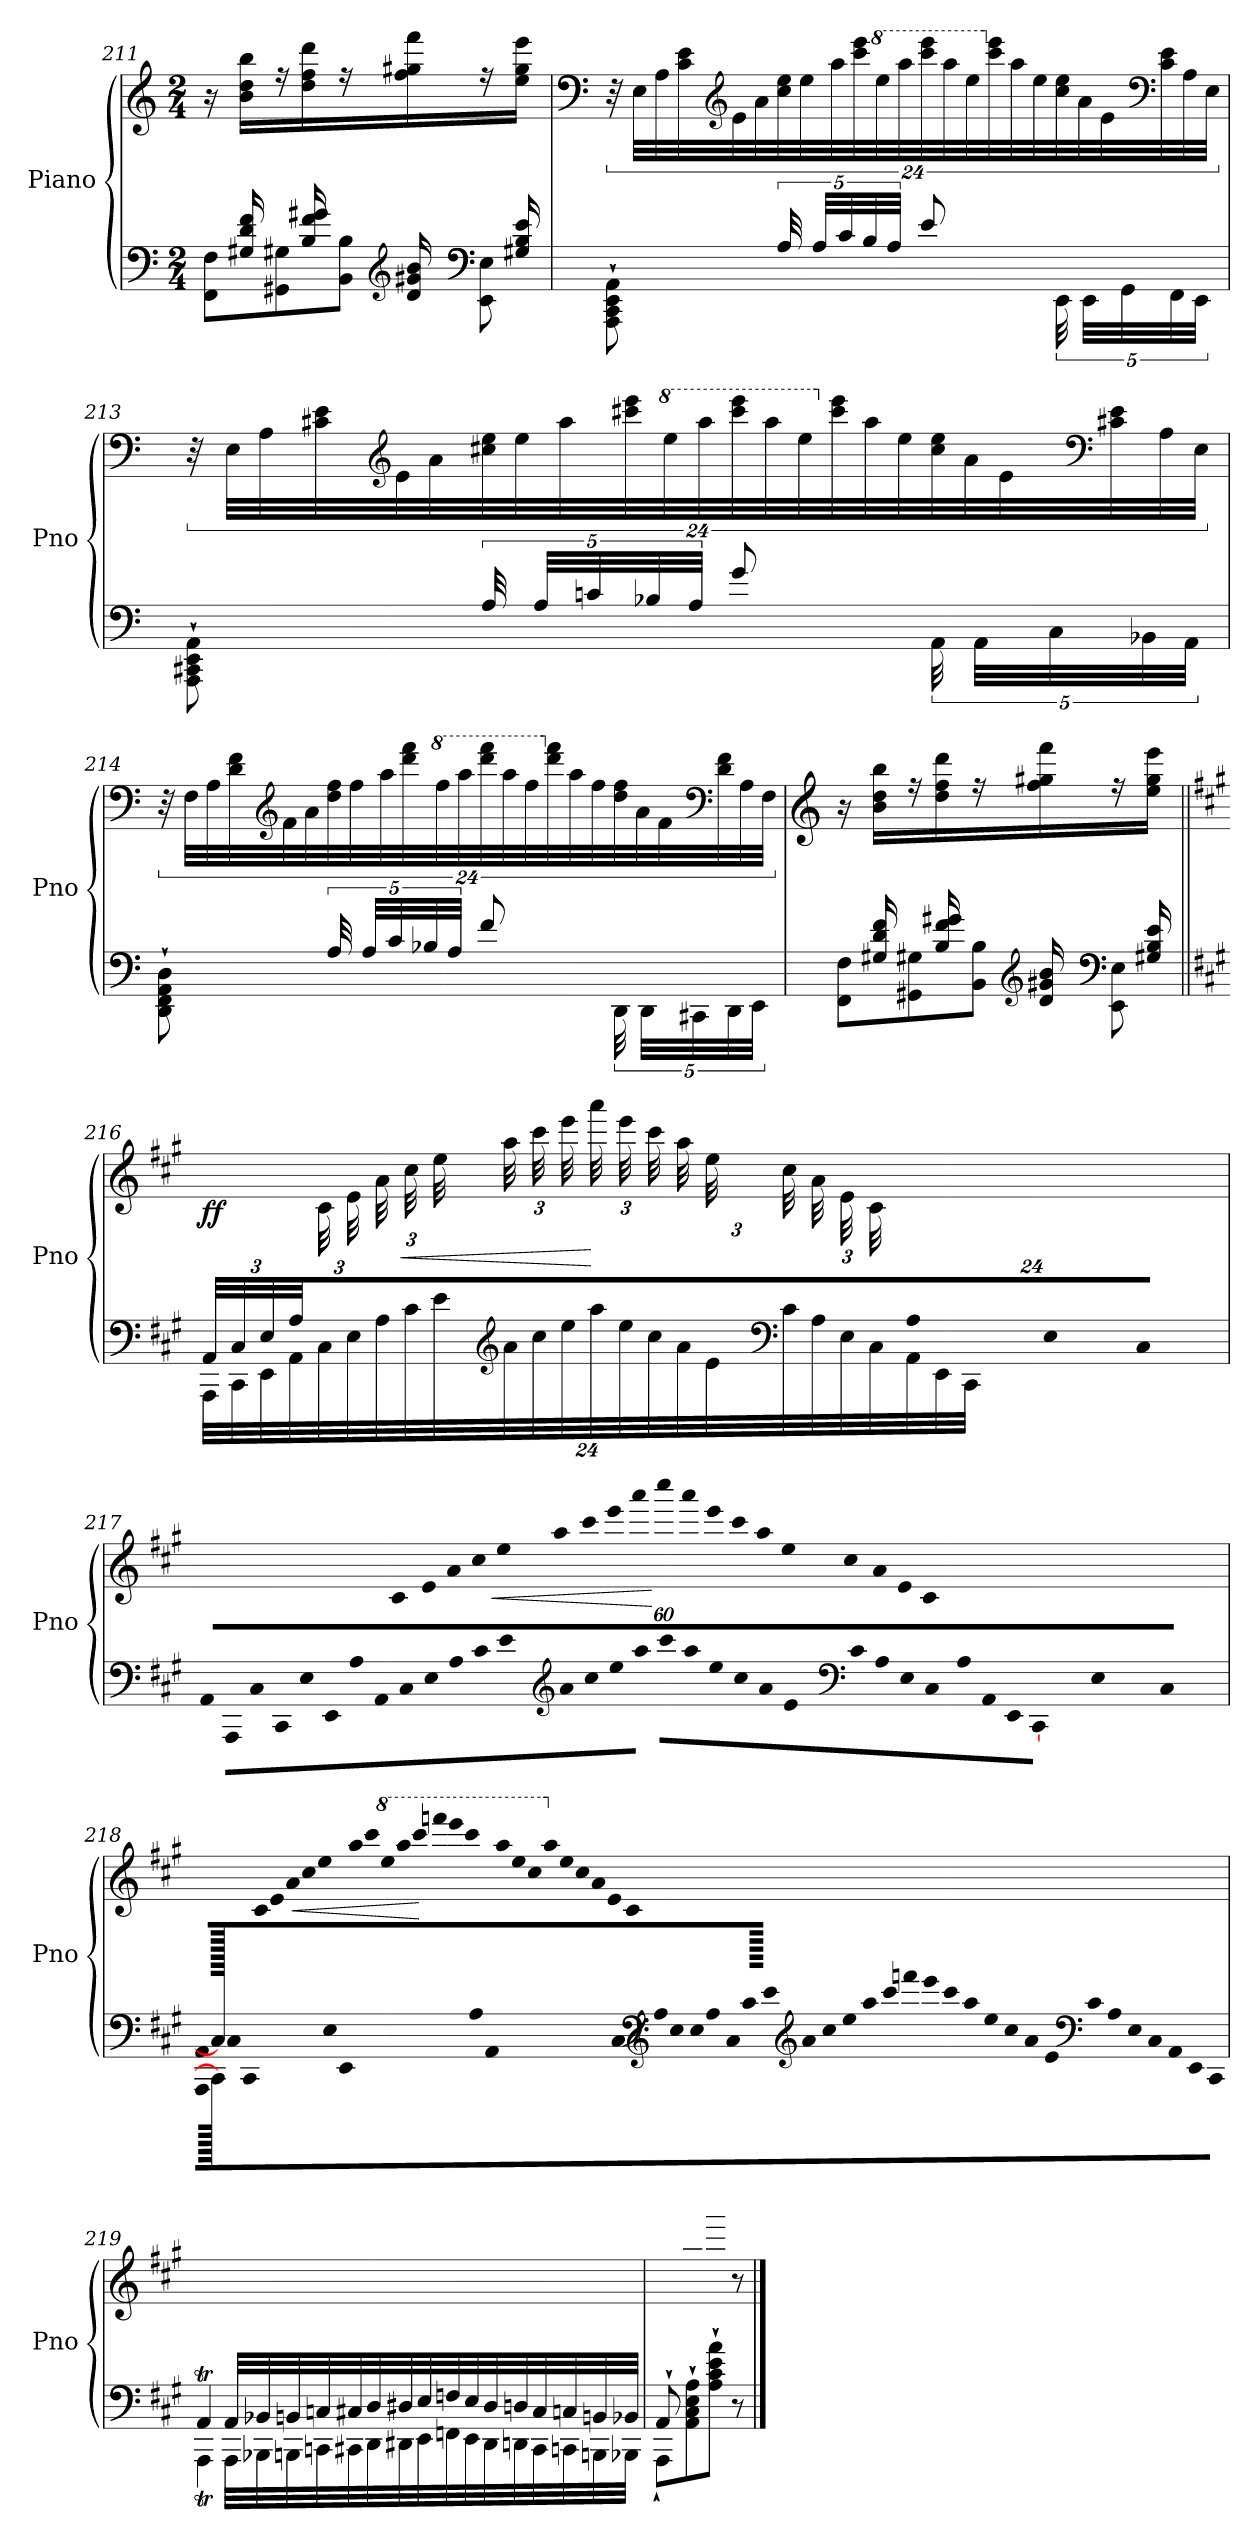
**kern	**kern	**dynam
*part1	*part1	*part1
*staff2	*staff1	*staff1/2
*I"Piano	*	*
*I'Pno	*	*
*clefF4	*clefG2	*
*k[]	*k[]	*
*M2/4	*M2/4	*
=211	=211	=211
*^	*	*
8FF\ 8F\L	16ryy	16r	.
.	16G#X/ 16d/ 16f/	16b\ 16dd\ 16bb\LL	.
8GG#X\ 8G#X\	16ryy	16r	.
.	16B/ 16f/ 16g#X/	16dd\ 16ff\ 16ddd\	.
8BB\ 8B\J	16ryy	16r	.
*clefG2	*	*	*
.	16d/ 16g#X/ 16b/	16ff\ 16gg#X\ 16fff\	.
*clefF4	*	*	*
8EE\ 8E\	16ryy	16r	.
.	16G#X/ 16B/ 16e/	16ee\ 16gg#\ 16eee\JJ	.
*v	*v	*	*
!!LO:LB:g=z
=212	=212	=212
*	*clefF4	*
8AAA\` 8CC\` 8EE\` 8AA\`	48r	.
.	48E\LLL	.
.	48A\	.
*	*Xbrackettup	*
.	48c\ 48e\	.
*	*clefG2	*
.	48e\	.
.	48a\	.
40A/	48cc\ 48ee\	.
.	48ee\	.
40A/LLL	.	.
.	48aa\	.
40c/	.	.
.	48ccc\ 48eee\	.
40B/	.	.
*	*8va	*
.	48eee\	.
40A/JJJ	.	.
.	48aaa\	.
8e/	48cccc\ 48eeee\	.
.	48aaa\	.
.	48eee\	.
*	*X8va	*
.	48ccc\ 48eee\	.
.	48aa\	.
.	48ee\	.
40EE\	48cc\ 48ee\	.
.	48a\	.
40EE\LLL	.	.
.	48e\	.
40GG\	.	.
*	*clefF4	*
.	48c\ 48e\	.
40FF\	.	.
.	48A\	.
40EE\JJJ	.	.
.	48E\JJJ	.
!!LO:LB:g=z
=213	=213	=213
*	*brackettup	*
8AAA\` 8CC#X\` 8EE\` 8AA\`	48r	.
.	48E\LLL	.
.	48A\	.
*	*Xbrackettup	*
.	48c#X\ 48e\	.
*	*clefG2	*
.	48e\	.
.	48a\	.
40A/	48cc#X\ 48ee\	.
.	48ee\	.
40A/LLL	.	.
.	48aa\	.
40cn/	.	.
.	48ccc#X\ 48eee\	.
40B-X/	.	.
*	*8va	*
.	48eee\	.
40A/JJJ	.	.
.	48aaa\	.
8g/	48cccc#\ 48eeee\	.
.	48aaa\	.
.	48eee\	.
*	*X8va	*
.	48ccc#\ 48eee\	.
.	48aa\	.
.	48ee\	.
40AA\	48cc#\ 48ee\	.
.	48a\	.
40AA\LLL	.	.
.	48e\	.
40C\	.	.
*	*clefF4	*
.	48c#X\ 48e\	.
40BB-X\	.	.
.	48A\	.
40AA\JJJ	.	.
.	48E\JJJ	.
!!LO:PB:g=z
=214	=214	=214
*	*brackettup	*
8DD\` 8FF\` 8AA\` 8D\`	48r	.
.	48F\LLL	.
.	48A\	.
*	*Xbrackettup	*
.	48d\ 48f\	.
*	*clefG2	*
.	48f\	.
.	48a\	.
40A/	48dd\ 48ff\	.
.	48ff\	.
40A/LLL	.	.
.	48aa\	.
40c/	.	.
.	48ddd\ 48fff\	.
40B-X/	.	.
*	*8va	*
.	48fff\	.
40A/JJJ	.	.
.	48aaa\	.
8f/	48dddd\ 48ffff\	.
.	48aaa\	.
.	48fff\	.
*	*X8va	*
.	48ddd\ 48fff\	.
.	48aa\	.
.	48ff\	.
40DD\	48dd\ 48ff\	.
.	48a\	.
40DD\LLL	.	.
.	48f\	.
40CC#X\	.	.
*	*clefF4	*
.	48d\ 48f\	.
40DD\	.	.
.	48A\	.
40EE\JJJ	.	.
.	48F\JJJ	.
=215	=215	=215
*	*clefG2	*
*^	*	*
8FF\ 8F\L	16ryy	16r	.
.	16G#X/ 16d/ 16f/	16b\ 16dd\ 16bb\LL	.
8GG#X\ 8G#X\	16ryy	16r	.
.	16B/ 16f/ 16g#X/	16dd\ 16ff\ 16ddd\	.
8BB\ 8B\J	16ryy	16r	.
*clefG2	*	*	*
.	16d/ 16g#X/ 16b/	16ff\ 16gg#X\ 16fff\	.
*clefF4	*	*	*
8EE\ 8E\	16ryy	16r	.
.	16G#X/ 16B/ 16e/	16ee\ 16gg#\ 16eee\JJ	.
!!LO:PB:g=z
=216||	=216||	=216||	=216||
*k[f#c#g#]	*	*k[f#c#g#]	*
*Xbrackettup	*	*	*
!	!	!	!LO:DY:b
48AA/LLL	48AAA\LLL	12ryy	ff
48C#/	48CC#\	.	.
48E/	48EE\	.	.
48A/	48AA\	.	.
48%17ryy	48C#\	48c#\	.
.	48E\	48e\	.
.	48A\	48a\	.
!	!	!	!LO:HP:b
.	48c#\	48cc#\	<
.	48e\	48ee\	.
*clefG2	*	*	*
.	48a\	48aa\	.
.	48cc#\	48ccc#\	.
.	48ee\	48eee\	.
.	48aa\	48aaa\	[
.	48ee\	48eee\	.
.	48cc#\	48ccc#\	.
.	48a\	48aa\	.
.	48e\	48ee\	.
*clefF4	*	*	*
.	48c#\	48cc#\	.
.	48A\	48a\	.
.	48E\	48e\	.
.	48C#\	48c#\	.
48A/	48AA\	16ryy	.
48E/	48EE\	.	.
48C#/JJJ	48CC#\JJJ	.	.
!!LO:LB:g=z
=217	=217	=217	=217
*Xtuplet	*	*	*
!LO:N:vis=32	!	!	!
1920%37AA/LLL	960ryy	480%37ryy	.
!	!LO:N:vis=32	!	!
.	1920%37AAA\LLL	.	.
!LO:N:vis=32	!	!	!
1920%37C#/	.	.	.
!	!LO:N:vis=32	!	!
.	1920%37CC#\	.	.
!LO:N:vis=32	!	!	!
1920%37E/	.	.	.
!	!LO:N:vis=32	!	!
.	1920%37EE\	.	.
!LO:N:vis=32	!	!	!
1920%37A/	.	.	.
!	!LO:N:vis=32	!	!
.	1920%37AA\	.	.
*	*	*Xtuplet	*
!	!	!LO:N:vis=32	!
1920%703ryy	.	1920%37c#\	.
!	!LO:N:vis=32	!	!
.	1920%37C#\	.	.
!	!	!LO:N:vis=32	!
.	.	1920%37e\	.
!	!LO:N:vis=32	!	!
.	1920%37E\	.	.
!	!	!LO:N:vis=32	!
.	.	1920%37a\	.
!	!LO:N:vis=32	!	!
.	1920%37A\	.	.
!	!	!LO:N:vis=32	!
.	.	1920%37cc#\	.
!	!LO:N:vis=32	!	!
.	1920%37c#\	.	.
!	!	!LO:N:vis=32	!LO:HP:b
.	.	1920%37ee\	<
!	!LO:N:vis=32	!	!
.	1920%37e\	.	.
!	!	!LO:N:vis=32	!
.	.	1920%37aa\	.
*clefG2	*	*	*
!	!LO:N:vis=32	!	!
.	1920%37a\	.	.
!	!	!LO:N:vis=32	!
.	.	1920%37ccc#\	.
!	!LO:N:vis=32	!	!
.	1920%37cc#\	.	.
!	!	!LO:N:vis=32	!
.	.	1920%37eee\	.
!	!LO:N:vis=32	!	!
.	1920%37ee\	.	.
!	!	!LO:N:vis=32	!
.	.	1920%37aaa\	.
!	!LO:N:vis=32	!	!
.	1920%37aa\JJJ	.	.
!	!	!LO:N:vis=32	!
.	.	1920%37cccc#\	[
!	!LO:N:vis=32	!	!
.	1920%37ccc#\LLL	.	.
!	!	!LO:N:vis=32	!
.	.	1920%37aaa\	.
!	!LO:N:vis=32	!	!
.	1920%37aa\	.	.
!	!	!LO:N:vis=32	!
.	.	1920%37eee\	.
!	!LO:N:vis=32	!	!
.	1920%37ee\	.	.
!	!	!LO:N:vis=32	!
.	.	1920%37ccc#\	.
!	!LO:N:vis=32	!	!
.	1920%37cc#\	.	.
!	!	!LO:N:vis=32	!
.	.	1920%37aa\	.
!	!LO:N:vis=32	!	!
.	1920%37a\	.	.
!	!	!LO:N:vis=32	!
.	.	1920%37ee\	.
!	!LO:N:vis=32	!	!
.	1920%37e\	.	.
!	!	!LO:N:vis=32	!
.	.	1920%37cc#\	.
*clefF4	*	*	*
!	!LO:N:vis=32	!	!
.	1920%37c#\	.	.
!	!	!LO:N:vis=32	!
.	.	1920%37a\	.
!	!LO:N:vis=32	!	!
.	1920%37A\	.	.
!	!	!LO:N:vis=32	!
.	.	1920%37e\	.
!	!LO:N:vis=32	!	!
.	1920%37E\	.	.
!	!	!LO:N:vis=32	!
.	.	1920%37c#\	.
!	!LO:N:vis=32	!	!
.	1920%37C#\	.	.
!LO:N:vis=32	!	!	!
1920%37A/	.	1920%109ryy	.
!	!LO:N:vis=32	!	!
.	1920%37AA\	.	.
!LO:N:vis=32	!	!	!
1920%37E/	.	.	.
!	!LO:N:vis=32	!	!
.	1920%37EE\	.	.
[384%7C#/JJJ	.	.	.
.	[640%11CC#\JJJ	.	.
!!LO:LB:g=z
=218	=218	=218	=218
!LO:N:vis=32	!LO:N:vis=32	!	!
640%11AA/LLL	640%11AAA\LLL	160%11ryy	.
960C#/]	480CC#\]	.	.
!LO:N:vis=32	!	!	!
640%11C#/	.	.	.
!	!LO:N:vis=32	!	!
.	640%11CC#\	.	.
!LO:N:vis=32	!	!	!
640%11E/	.	.	.
!	!LO:N:vis=32	!	!
.	640%11EE\	.	.
!LO:N:vis=32	!	!	!
640%11A/	.	.	.
!	!LO:N:vis=32	!	!
.	640%11AA\	.	.
!	!	!LO:N:vis=32	!
.	.	640%11c#\	.
480%181ryy	.	.	.
!	!LO:N:vis=32	!	!
.	640%11C#\	.	.
!	!	!LO:N:vis=32	!
.	.	640%11e\	.
!	!LO:N:vis=32	!	!
.	640%11E\	.	.
!	!	!LO:N:vis=32	!
.	.	640%11a\	.
!	!LO:N:vis=32	!	!
.	640%11A\	.	.
!	!	!LO:N:vis=32	!LO:HP:b
.	.	640%11cc#\	<
!	!LO:N:vis=32	!	!
.	640%11c#\	.	.
!	!	!LO:N:vis=32	!
.	.	640%11ee\	.
!	!LO:N:vis=32	!	!
.	640%11e\	.	.
*clefG2	*	*	*
!	!	!LO:N:vis=32	!
.	.	640%11aa\	.
!	!LO:N:vis=32	!	!
.	640%11a\	.	.
!	!	!LO:N:vis=32	!
.	.	640%11ccc#\	.
!	!LO:N:vis=32	!	!
.	640%11cc#\	.	.
*	*	*8va	*
!	!	!LO:N:vis=32	!
.	.	640%11eee\	.
!	!LO:N:vis=32	!	!
.	640%11ee\	.	.
!	!	!LO:N:vis=32	!
.	.	640%11aaa\	.
!	!LO:N:vis=32	!	!
.	640%11aa\	.	.
!	!	!LO:N:vis=32	!
.	.	640%11cccc#\	.
!	!LO:N:vis=32	!	!
.	640%11ccc#\	.	.
!	!	!LO:N:vis=32	!
.	.	640%11ffffn\	[
!	!LO:N:vis=32	!	!
.	640%11fffn\	.	.
!	!	!LO:N:vis=32	!
.	.	640%11eeee\	.
!	!LO:N:vis=32	!	!
.	640%11eee\	.	.
!	!	!LO:N:vis=32	!
.	.	640%11cccc#\	.
!	!LO:N:vis=32	!	!
.	640%11ccc#\	.	.
!	!	!LO:N:vis=32	!
.	.	640%11aaa\	.
!	!LO:N:vis=32	!	!
.	640%11aa\	.	.
!	!	!LO:N:vis=32	!
.	.	640%11eee\	.
!	!LO:N:vis=32	!	!
.	640%11ee\	.	.
!	!	!LO:N:vis=32	!
.	.	640%11ccc#\	.
!	!LO:N:vis=32	!	!
.	640%11cc#\	.	.
*	*	*X8va	*
!	!	!LO:N:vis=32	!
.	.	640%11aa\	.
!	!LO:N:vis=32	!	!
.	640%11a\	.	.
!	!	!LO:N:vis=32	!
.	.	640%11ee\	.
!	!LO:N:vis=32	!	!
.	640%11e\	.	.
*clefF4	*	*	*
!	!	!LO:N:vis=32	!
.	.	640%11cc#\	.
!	!LO:N:vis=32	!	!
.	640%11c#\	.	.
!	!	!LO:N:vis=32	!
.	.	640%11a\	.
!	!LO:N:vis=32	!	!
.	640%11A\	.	.
!	!	!LO:N:vis=32	!
.	.	640%11e\	.
!	!LO:N:vis=32	!	!
.	640%11E\	.	.
!	!	!LO:N:vis=32	!
.	.	640%11c#\	.
!	!LO:N:vis=32	!	!
.	640%11C#\	.	.
!LO:N:vis=32	!	!	!
640%11A/	.	1920%103ryy	.
!	!LO:N:vis=32	!	!
.	640%11AA\	.	.
!LO:N:vis=32	!	!	!
640%11E/	.	.	.
!	!LO:N:vis=32	!	!
.	640%11EE\	.	.
!LO:N:vis=32	!	!	!
640%11C#/JJJ	.	.	.
!	!LO:N:vis=32	!	!
.	640%11CC#\JJJ	.	.
480ryy	.	.	.
!!LO:LB:g=z
=219	=219	=219	=219
6AAT/	6AAAT\	2ryy	.
48AA/LLL	48AAA\LLL	.	.
48BB-X/	48BBB-X\	.	.
48BBn/	48BBBn\	.	.
48Cn/	48CCn\	.	.
48C#X/	48CC#X\	.	.
48D/	48DD\	.	.
48D#X/	48DD#X\	.	.
48E/	48EE\	.	.
48Fn/	48FFn\	.	.
48E/	48EE\	.	.
48D#/	48DD#\	.	.
48Dn/	48DDn\	.	.
48C#/	48CC#\	.	.
48Cn/	48CCn\	.	.
48BBn/	48BBBn\	.	.
48BB-X/JJJ	48BBB-X\JJJ	.	.
=220	=220	=220	=220
8AA`/L	8AAA`\L	8ryy	.
4.ryy	8AA\` 8C#\` 8E\` 8A\`	8a\` 8cc#\` 8ee\` 8aa\`	.
.	8A\` 8c#\` 8e\` 8a\`J	8aa\` 8ccc#\` 8eee\` 8aaa\`J	.
.	8r	8r	.
*v	*v	*	*
==	==	==
*-	*-	*-
